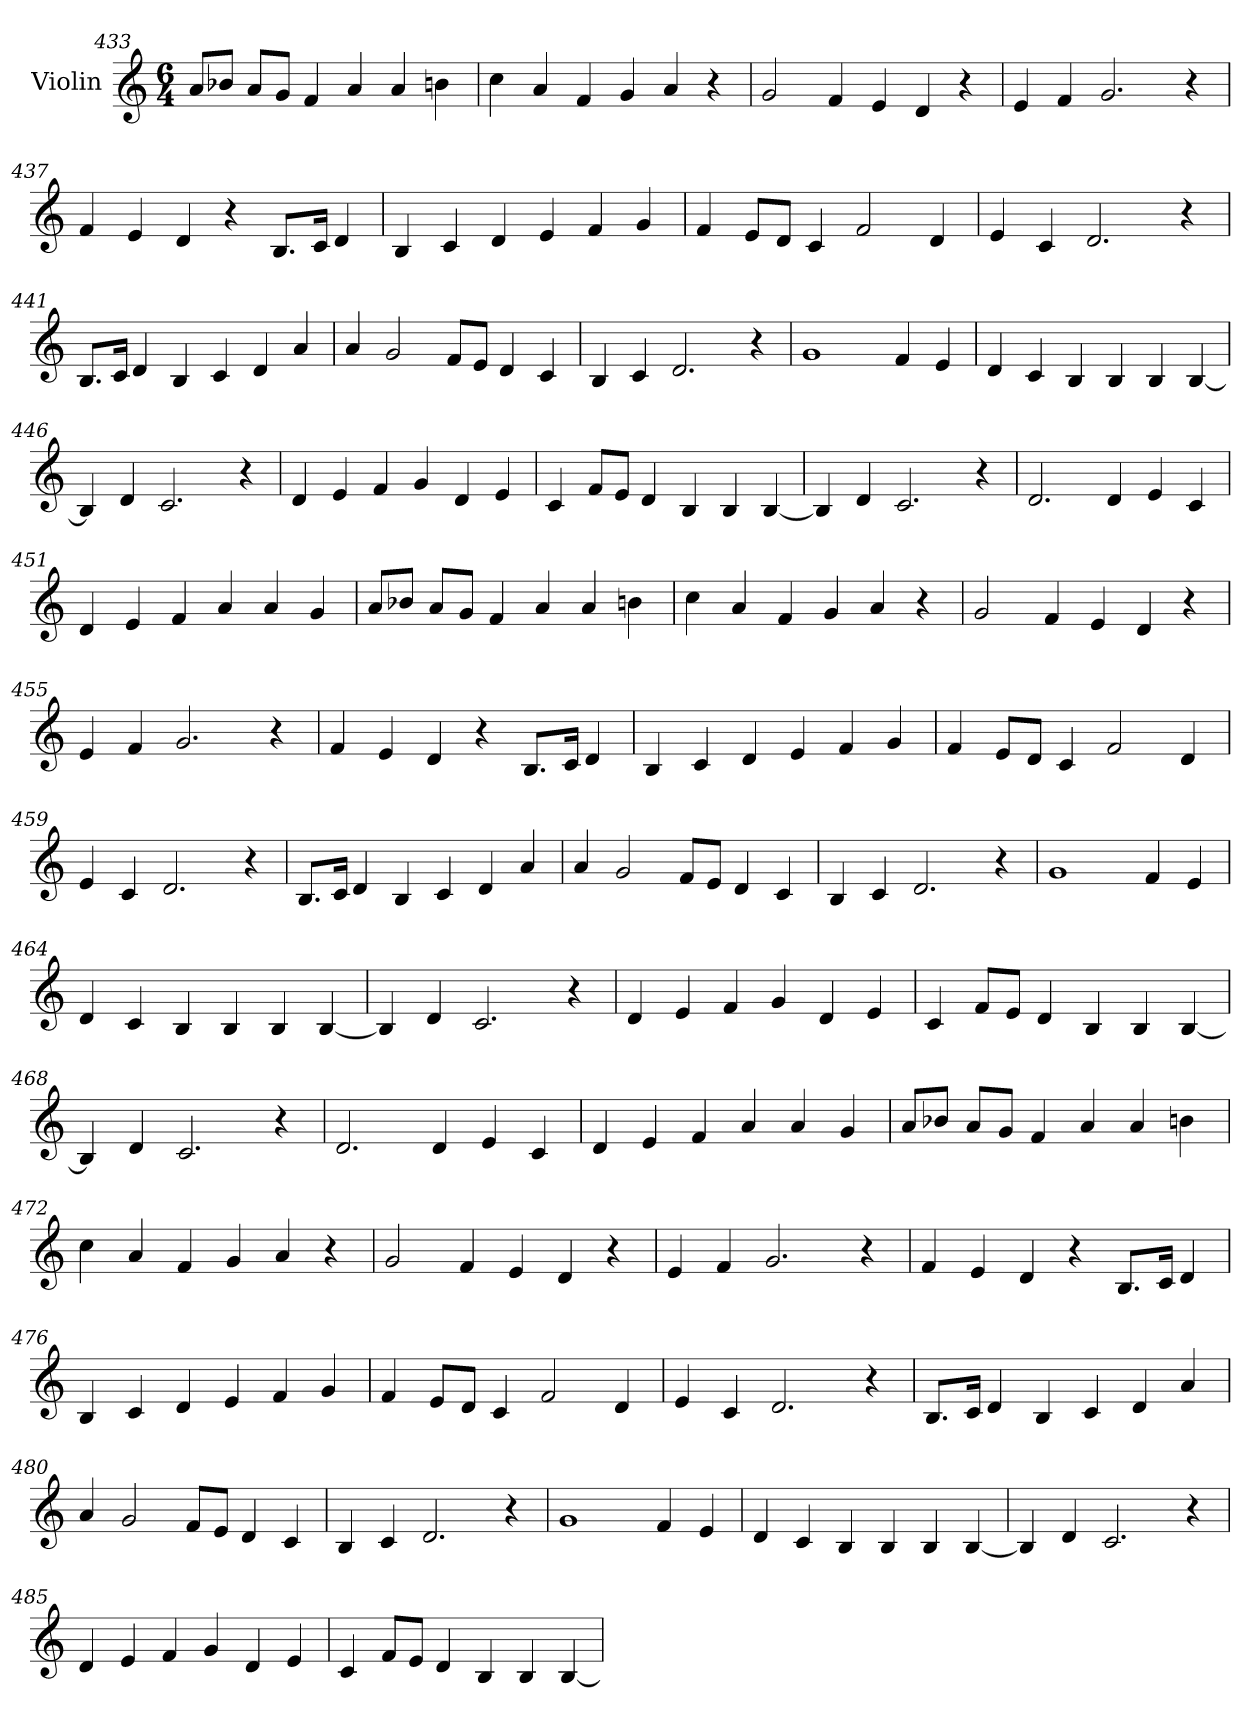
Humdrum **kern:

**kern
*part1
*staff1
*I"Violin
*clefG2
*k[]
*C:
*M6/4
=433
8a/L
8b-X/J
8a/L
8g/J
4f/
4a/
4a/
4bn\
=434
4cc\
4a/
4f/
4g/
4a/
4r
!!LO:PB:g=z
=435
2g/
4f/
4e/
4d/
4r
=436
4e/
4f/
2.g/
4r
!!LO:PB:g=z
=437
4f/
4e/
4d/
4r
8.B/L
16c/Jk
4d/
=438
4B/
4c/
4d/
4e/
4f/
4g/
!!LO:PB:g=z
=439
4f/
8e/L
8d/J
4c/
2f/
4d/
=440
4e/
4c/
2.d/
4r
!!LO:PB:g=z
=441
8.B/L
16c/Jk
4d/
4B/
4c/
4d/
4a/
=442
4a/
2g/
8f/L
8e/J
4d/
4c/
!!LO:PB:g=z
=443
4B/
4c/
2.d/
4r
!!LO:PB:g=z
=444
1g
4f/
4e/
=445
4d/
4c/
4B/
4B/
4B/
[4B/
!!LO:PB:g=z
=446
4B/]
4d/
2.c/
4r
=447
4d/
4e/
4f/
4g/
4d/
4e/
!!LO:PB:g=z
=448
4c/
8f/L
8e/J
4d/
4B/
4B/
[4B/
=449
4B/]
4d/
2.c/
4r
!!LO:PB:g=z
=450
2.d/
4d/
4e/
4c/
=451
4d/
4e/
4f/
4a/
4a/
4g/
!!LO:PB:g=z
=452
8a/L
8b-X/J
8a/L
8g/J
4f/
4a/
4a/
4bn\
=453
4cc\
4a/
4f/
4g/
4a/
4r
!!LO:PB:g=z
=454
2g/
4f/
4e/
4d/
4r
=455
4e/
4f/
2.g/
4r
!!LO:PB:g=z
=456
4f/
4e/
4d/
4r
8.B/L
16c/Jk
4d/
=457
4B/
4c/
4d/
4e/
4f/
4g/
!!LO:PB:g=z
=458
4f/
8e/L
8d/J
4c/
2f/
4d/
=459
4e/
4c/
2.d/
4r
!!LO:PB:g=z
=460
8.B/L
16c/Jk
4d/
4B/
4c/
4d/
4a/
=461
4a/
2g/
8f/L
8e/J
4d/
4c/
!!LO:PB:g=z
=462
4B/
4c/
2.d/
4r
=463
1g
4f/
4e/
=464
4d/
4c/
4B/
4B/
4B/
[4B/
!!LO:PB:g=z
=465
4B/]
4d/
2.c/
4r
=466
4d/
4e/
4f/
4g/
4d/
4e/
!!LO:PB:g=z
=467
4c/
8f/L
8e/J
4d/
4B/
4B/
[4B/
=468
4B/]
4d/
2.c/
4r
!!LO:PB:g=z
=469
2.d/
4d/
4e/
4c/
=470
4d/
4e/
4f/
4a/
4a/
4g/
!!LO:PB:g=z
=471
8a/L
8b-X/J
8a/L
8g/J
4f/
4a/
4a/
4bn\
=472
4cc\
4a/
4f/
4g/
4a/
4r
!!LO:PB:g=z
=473
2g/
4f/
4e/
4d/
4r
=474
4e/
4f/
2.g/
4r
!!LO:PB:g=z
=475
4f/
4e/
4d/
4r
8.B/L
16c/Jk
4d/
=476
4B/
4c/
4d/
4e/
4f/
4g/
!!LO:PB:g=z
=477
4f/
8e/L
8d/J
4c/
2f/
4d/
=478
4e/
4c/
2.d/
4r
!!LO:PB:g=z
=479
8.B/L
16c/Jk
4d/
4B/
4c/
4d/
4a/
=480
4a/
2g/
8f/L
8e/J
4d/
4c/
!!LO:PB:g=z
=481
4B/
4c/
2.d/
4r
!!LO:PB:g=z
=482
1g
4f/
4e/
=483
4d/
4c/
4B/
4B/
4B/
[4B/
!!LO:PB:g=z
=484
4B/]
4d/
2.c/
4r
=485
4d/
4e/
4f/
4g/
4d/
4e/
!!LO:PB:g=z
=486
4c/
8f/L
8e/J
4d/
4B/
4B/
[4B/
=
*-
